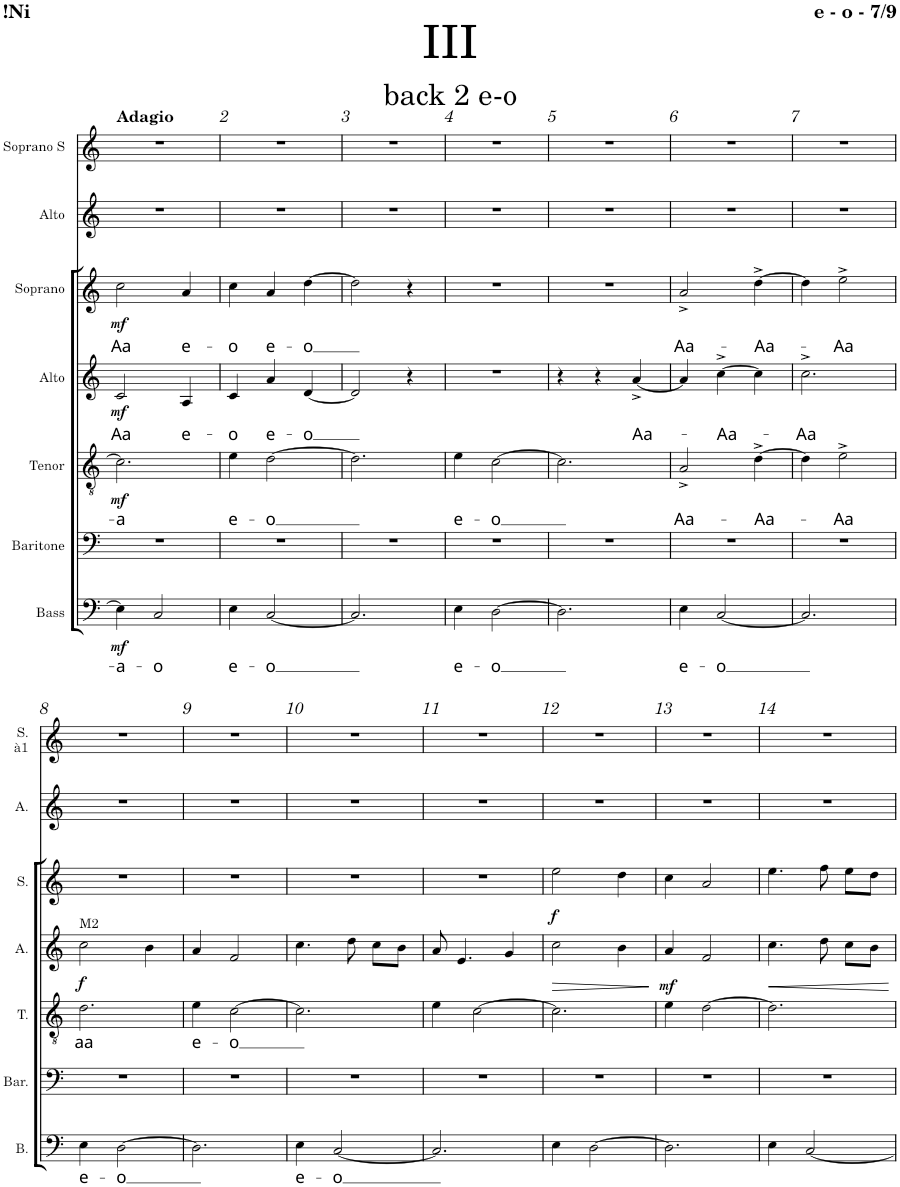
**kern	**text	**dynam	**kern	**kern	**text	**dynam	**kern	**text	**dynam	**kern	**text	**dynam	**kern	**kern
*part7	*part7	*part7	*part6	*part5	*part5	*part5	*part4	*part4	*part4	*part3	*part3	*part3	*part2	*part1
*staff7	*staff7	*staff7	*staff6	*staff5	*staff5	*staff5	*staff4	*staff4	*staff4	*staff3	*staff3	*staff3	*staff2	*staff1
*I"Bass	*	*	*I"Baritone	*I"Tenor	*	*	*I"Alto	*	*	*I"Soprano	*	*	*I"Alto S	*I"Soprano S
*I'B.	*	*	*I'Bar.	*I'T.	*	*	*I'A.	*	*	*I'S.	*	*	*I'A. à1	*I'S. à1
!!LO:PB:g=z
*clefF4	*	*	*clefF4	*clefGv2	*	*	*clefG2	*	*	*clefG2	*	*	*clefG2	*clefG2
*k[]	*	*	*k[]	*k[]	*	*	*k[]	*	*	*k[]	*	*	*k[]	*k[]
*M3/4	*	*	*M3/4	*M3/4	*	*	*M3/4	*	*	*M3/4	*	*	*M3/4	*M3/4
=1	=1	=1	=1	=1	=1	=1	=1	=1	=1	=1	=1	=1	=1	=1
!	!	!	!	!	!	!	!	!	!	!	!	!	!	!LO:TX:a:B:t=Adagio
!	!LO:LY:b	!LO:DY:b	!	!	!LO:LY:b	!LO:DY:b	!	!LO:LY:b	!LO:DY:b	!	!LO:LY:b	!LO:DY:b	!	!
4E\]	-a-	mf	2.r	2.c\]	-a	mf	2c/	Aa	mf	2cc\	Aa	mf	2.r	2.r
!	!LO:LY:b	!	!	!	!	!	!	!	!	!	!	!	!	!
2C/	-o	.	.	.	.	.	.	.	.	.	.	.	.	.
!	!	!	!	!	!	!	!	!LO:LY:b	!	!	!LO:LY:b	!	!	!
.	.	.	.	.	.	.	4A/	e-	.	4a/	e-	.	.	.
=2	=2	=2	=2	=2	=2	=2	=2	=2	=2	=2	=2	=2	=2	=2
!	!LO:LY:b	!	!	!	!LO:LY:b	!	!	!LO:LY:b	!	!	!LO:LY:b	!	!	!
4E\	e-	.	2.r	4e\	e-	.	4c/	-o	.	4cc\	-o	.	2.r	2.r
!	!LO:LY:b	!	!	!	!LO:LY:b	!	!	!LO:LY:b	!	!	!LO:LY:b	!	!	!
[2C/	-o	.	.	[2d\	-o	.	4a/	e-	.	4a/	e-	.	.	.
!	!	!	!	!	!	!	!	!LO:LY:b	!	!	!LO:LY:b	!	!	!
.	.	.	.	.	.	.	[4d/	-o	.	[4dd\	-o	.	.	.
=3	=3	=3	=3	=3	=3	=3	=3	=3	=3	=3	=3	=3	=3	=3
2.C/]	.	.	2.r	2.d\]	.	.	2d/]	.	.	2dd\]	.	.	2.r	2.r
.	.	.	.	.	.	.	4r	.	.	4r	.	.	.	.
=4	=4	=4	=4	=4	=4	=4	=4	=4	=4	=4	=4	=4	=4	=4
!	!LO:LY:b	!	!	!	!LO:LY:b	!	!	!	!	!	!	!	!	!
4E\	e-	.	2.r	4e\	e-	.	2.r	.	.	2.r	.	.	2.r	2.r
!	!LO:LY:b	!	!	!	!LO:LY:b	!	!	!	!	!	!	!	!	!
[2D\	-o	.	.	[2c\	-o	.	.	.	.	.	.	.	.	.
=5	=5	=5	=5	=5	=5	=5	=5	=5	=5	=5	=5	=5	=5	=5
2.D\]	.	.	2.r	2.c\]	.	.	4r	.	.	2.r	.	.	2.r	2.r
.	.	.	.	.	.	.	4r	.	.	.	.	.	.	.
!	!	!	!	!	!	!	!	!LO:LY:b	!	!	!	!	!	!
.	.	.	.	.	.	.	[4a^/	Aa-	.	.	.	.	.	.
=6	=6	=6	=6	=6	=6	=6	=6	=6	=6	=6	=6	=6	=6	=6
!	!LO:LY:b	!	!	!	!LO:LY:b	!	!	!	!	!	!LO:LY:b	!	!	!
4E\	e-	.	2.r	2A^/	Aa-	.	4a/]	.	.	2a^/	Aa-	.	2.r	2.r
!	!LO:LY:b	!	!	!	!	!	!	!LO:LY:b	!	!	!	!	!	!
[2C/	-o	.	.	.	.	.	[4cc^\	-Aa-	.	.	.	.	.	.
!	!	!	!	!	!LO:LY:b	!	!	!	!	!	!LO:LY:b	!	!	!
.	.	.	.	[4d^\	-Aa-	.	4cc\]	.	.	[4dd^\	-Aa-	.	.	.
=7	=7	=7	=7	=7	=7	=7	=7	=7	=7	=7	=7	=7	=7	=7
!	!	!	!	!	!	!	!	!LO:LY:b	!	!	!	!	!	!
2.C/]	.	.	2.r	4d\]	.	.	2.cc^\	-Aa	.	4dd\]	.	.	2.r	2.r
!	!	!	!	!	!LO:LY:b	!	!	!	!	!	!LO:LY:b	!	!	!
.	.	.	.	2e^\	-Aa	.	.	.	.	2ee^\	-Aa	.	.	.
!!LO:LB:g=z
=8	=8	=8	=8	=8	=8	=8	=8	=8	=8	=8	=8	=8	=8	=8
!	!	!	!	!	!	!	!LO:TX:a:t=M2	!	!	!	!	!	!	!
!	!LO:LY:b	!	!	!	!LO:LY:b	!	!	!	!LO:DY:b	!	!	!	!	!
4E\	e-	.	2.r	2.d\	aa	.	2cc\	.	f	2.r	.	.	2.r	2.r
!	!LO:LY:b	!	!	!	!	!	!	!	!	!	!	!	!	!
[2D\	-o	.	.	.	.	.	.	.	.	.	.	.	.	.
.	.	.	.	.	.	.	4b\	.	.	.	.	.	.	.
=9	=9	=9	=9	=9	=9	=9	=9	=9	=9	=9	=9	=9	=9	=9
!	!	!	!	!	!LO:LY:b	!	!	!	!	!	!	!	!	!
2.D\]	.	.	2.r	4e\	e-	.	4a/	.	.	2.r	.	.	2.r	2.r
!	!	!	!	!	!LO:LY:b	!	!	!	!	!	!	!	!	!
.	.	.	.	[2c\	-o	.	2f/	.	.	.	.	.	.	.
=10	=10	=10	=10	=10	=10	=10	=10	=10	=10	=10	=10	=10	=10	=10
!	!LO:LY:b	!	!	!	!	!	!	!	!	!	!	!	!	!
4E\	e-	.	2.r	2.c\]	.	.	4.cc\	.	.	2.r	.	.	2.r	2.r
!	!LO:LY:b	!	!	!	!	!	!	!	!	!	!	!	!	!
[2C/	-o	.	.	.	.	.	.	.	.	.	.	.	.	.
.	.	.	.	.	.	.	8dd\	.	.	.	.	.	.	.
.	.	.	.	.	.	.	8cc\L	.	.	.	.	.	.	.
.	.	.	.	.	.	.	8b\J	.	.	.	.	.	.	.
=11	=11	=11	=11	=11	=11	=11	=11	=11	=11	=11	=11	=11	=11	=11
2.C/]	.	.	2.r	4e\	.	.	8a/	.	.	2.r	.	.	2.r	2.r
.	.	.	.	.	.	.	4.e/	.	.	.	.	.	.	.
.	.	.	.	[2c\	.	.	.	.	.	.	.	.	.	.
.	.	.	.	.	.	.	4g/	.	.	.	.	.	.	.
=12	=12	=12	=12	=12	=12	=12	=12	=12	=12	=12	=12	=12	=12	=12
!	!	!	!	!	!	!	!	!	!LO:HP:b	!	!	!LO:DY:b	!	!
4E\	.	.	2.r	2.c\]	.	.	2cc\	.	>	2ee\	.	f	2.r	2.r
[2D\	.	.	.	.	.	.	.	.	.	.	.	.	.	.
.	.	.	.	.	.	.	4b\	.	.	4dd\	.	.	.	.
.	.	.	.	.	.	.	.	.	]	.	.	.	.	.
=13	=13	=13	=13	=13	=13	=13	=13	=13	=13	=13	=13	=13	=13	=13
!	!	!	!	!	!	!	!	!	!LO:DY:b	!	!	!	!	!
2.D\]	.	.	2.r	4e\	.	.	4a/	.	mf	4cc\	.	.	2.r	2.r
.	.	.	.	[2d\	.	.	2f/	.	.	2a/	.	.	.	.
=14	=14	=14	=14	=14	=14	=14	=14	=14	=14	=14	=14	=14	=14	=14
!	!	!	!	!	!	!	!	!	!LO:HP:b	!	!	!	!	!
4E\	.	.	2.r	2.d\]	.	.	4.cc\	.	<	4.ee\	.	.	2.r	2.r
[2C/	.	.	.	.	.	.	.	.	.	.	.	.	.	.
.	.	.	.	.	.	.	8dd\	.	.	8ff\	.	.	.	.
.	.	.	.	.	.	.	8cc\L	.	.	8ee\L	.	.	.	.
.	.	.	.	.	.	.	8b\J	.	.	8dd\J	.	.	.	.
.	.	.	.	.	.	.	.	.	[	.	.	.	.	.
=	=	=	=	=	=	=	=	=	=	=	=	=	=	=
*-	*-	*-	*-	*-	*-	*-	*-	*-	*-	*-	*-	*-	*-	*-
